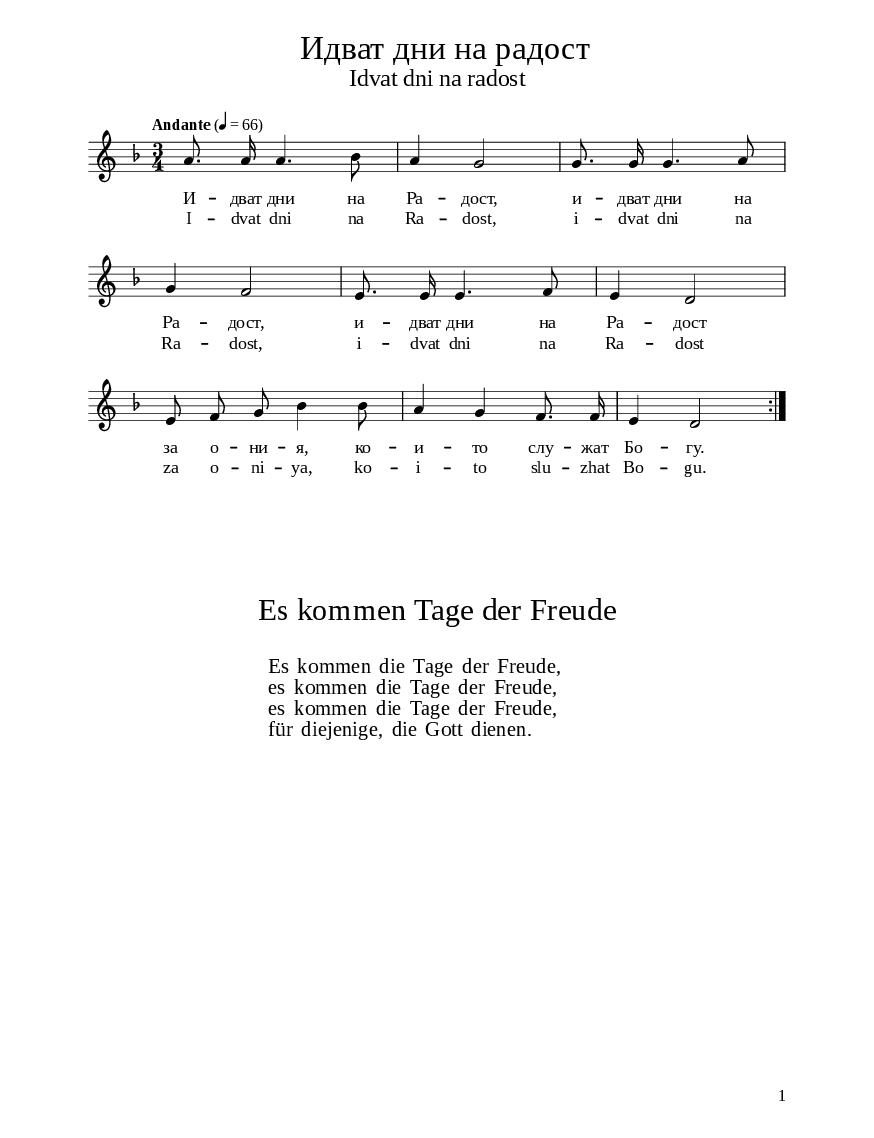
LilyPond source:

\version "2.22.1"

% include paper part and global functions
\include "include/globals.ily"

\bookpart {
  \include "include/bookpart-paper.ily"
  \score {
    \include "include/score-layout.ily"

    \new Voice \absolute  {
      \clef treble
      \key d \minor
      \time 3/4
      \autoBeamOff
      \tempoFunc "Andante" 4 "66"
      \repeat volta 2 {

        a'8. a'16 a'4. bes'8 | a'4 g'2 | g'8. g'16 g'4. a'8 | \break
        g'4 f'2 | e'8. e'16 e'4. f'8 | e'4 d'2 | \break
        e'8 f'8 g'8 bes'4 bes'8 | a'4 g'4 f'8. f'16 | e'4 d'2 |
      }
    }

    \addlyrics {
      И -- дват дни на Ра -- дост, и -- дват дни на
      Ра -- дост, и -- дват дни на Ра -- дост
      за о -- ни -- я, ко -- и -- то слу -- жат Бо -- гу.
    }

    \addlyrics {
      I -- dvat dni na Ra -- dost, i -- dvat dni na
      Ra -- dost, i -- dvat dni na Ra -- dost
      za o -- ni -- ya, ko -- i -- to slu -- zhat Bo -- gu.
    }


    \header {
      title = \titleFunc "  Идват дни на радост" "Idvat dni na radost"
    }

    \midi{}

  } % score

  \markup \empty-three

  % include foreign translation(s) of the song
  \version "2.22.1"

\markup \fill-line { \fontsize #deTitleFontSize "Es kommen Tage der Freude" }
\markup \null
\markup \null
\markup \fontsize #deCoupletFontSize {
  \hspace #16
  \override #`(baseline-skip . ,deCoupletBaselineSkip)

  \column {
     \line { "   " }
     \line { " "Es kommen die Tage der Freude, }

\line { " "es kommen die Tage der Freude,}

\line { " "es kommen die Tage der Freude,}

\line { " "für diejenige, die Gott dienen. }
     
          
       }
       
    }    


} % bookpart
